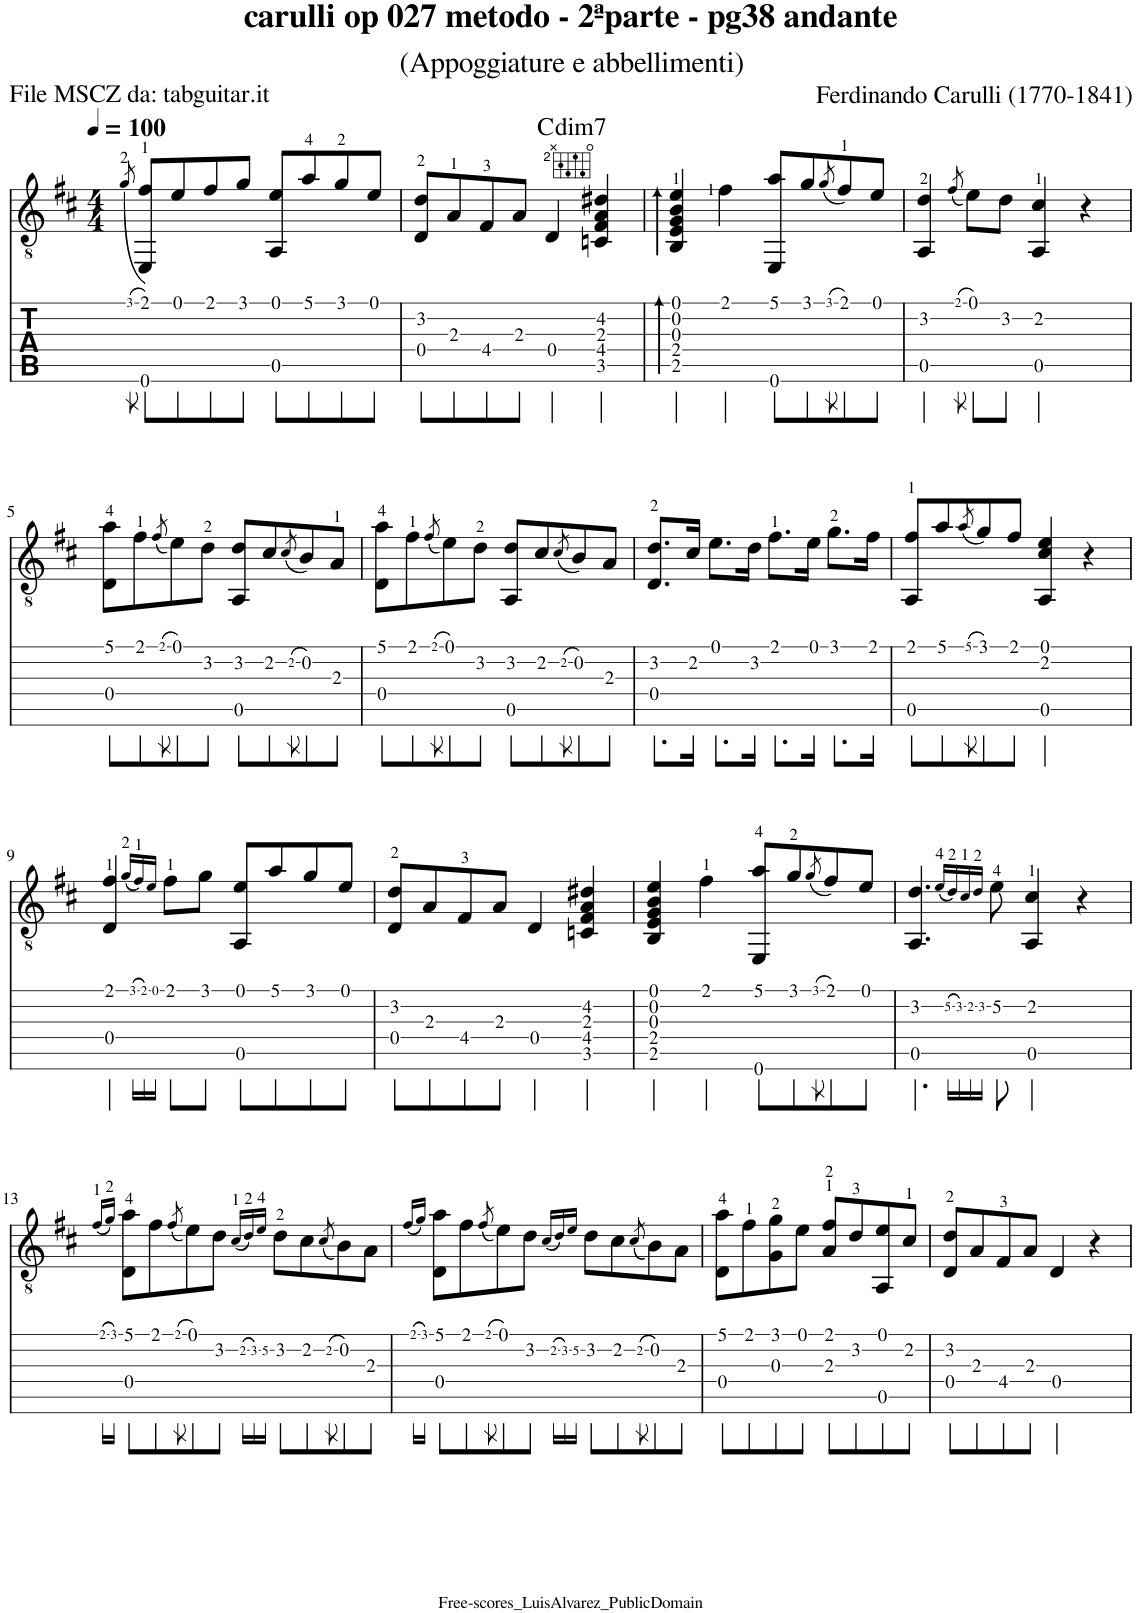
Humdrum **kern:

**kern	**kern	**harte
*part2	*part1	*part1
*staff2	*staff1	*
*I"Chitarra classica (Intavolatura)	*I"Guitar	*
*stria6	*	*
*	*clefGv2	*
*k[f#c#]	*k[f#c#]	*
*M4/4	*M4/4	*
*MM100	*MM100	*
=1	=1	=1
(8qg\	(8qg/	.
8EE\ 8f#\L)	8EE/ 8f#/L)	.
8e\	8e/	.
8f#\	8f#/	.
8g\J	8g/J	.
8AA\ 8e\L	8AA/ 8e/L	.
8a\	8a/	.
8g\	8g/	.
8e\J	8e/J	.
=2	=2	=2
8D\ 8d\L	8D/ 8d/L	.
8A\	8A/	.
8F#\	8F#/	.
8A\J	8A/J	.
4D\	4D/	.
!	!	!LO:H:kt=dim7
4Cn\ 4F#\ 4A\ 4d#X\	4Cn/ 4F#/ 4A/ 4d#X/	C:dim7
=3	=3	=3
4BB\:: 4E\:: 4G\:: 4B\:: 4e\::	4BB/:: 4E/:: 4G/:: 4B/:: 4e/::	.
4f#\	4f#\	.
8EE\ 8a\L	8EE/ 8a/L	.
8g\	8g/	.
(8qg\	(8qg/	.
8f#\)	8f#/)	.
8e\J	8e/J	.
=4	=4	=4
4AA\ 4d\	4AA/ 4d/	.
(8qf#\	(8qf#/	.
8e\L)	8e\L)	.
8d\J	8d\J	.
4AA\ 4c#\	4AA/ 4c#/	.
4r	4r	.
!!LO:LB:g=z
=5	=5	=5
8D\ 8a\L	8D\ 8a\L	.
8f#\	8f#\	.
(8qf#\	(8qf#/	.
8e\)	8e\)	.
8d\J	8d\J	.
8AA\ 8d\L	8AA/ 8d/L	.
8c#\	8c#/	.
(8qc#\	(8qc#/	.
8B\)	8B/)	.
8A\J	8A/J	.
=6	=6	=6
8D\ 8a\L	8D\ 8a\L	.
8f#\	8f#\	.
(8qf#\	(8qf#/	.
8e\)	8e\)	.
8d\J	8d\J	.
8AA\ 8d\L	8AA/ 8d/L	.
8c#\	8c#/	.
(8qc#\	(8qc#/	.
8B\)	8B/)	.
8A\J	8A/J	.
=7	=7	=7
8.D\ 8.d\L	8.D/ 8.d/L	.
16c#\Jk	16c#/Jk	.
8.e\L	8.e\L	.
16d\Jk	16d\Jk	.
8.f#\L	8.f#\L	.
16e\Jk	16e\Jk	.
8.g\L	8.g\L	.
16f#\Jk	16f#\Jk	.
=8	=8	=8
8AA\ 8f#\L	8AA/ 8f#/L	.
8a\	8a/	.
(8qa\	(8qa/	.
8g\)	8g/)	.
8f#\J	8f#/J	.
4AA\ 4c#\ 4e\	4AA/ 4c#/ 4e/	.
4r	4r	.
!!LO:LB:g=z
=9	=9	=9
4D\ 4f#\	4D/ 4f#/	.
(16qg\LL	(16qg/LL	.
16qf#\)	16qf#/)	.
16qe\JJ	16qe/JJ	.
8f#\L	8f#\L	.
8g\J	8g\J	.
8AA\ 8e\L	8AA/ 8e/L	.
8a\	8a/	.
8g\	8g/	.
8e\J	8e/J	.
=10	=10	=10
8D\ 8d\L	8D/ 8d/L	.
8A\	8A/	.
8F#\	8F#/	.
8A\J	8A/J	.
4D\	4D/	.
4Cn\ 4F#\ 4A\ 4d#X\	4Cn/ 4F#/ 4A/ 4d#X/	.
=11	=11	=11
4BB\ 4E\ 4G\ 4B\ 4e\	4BB/ 4E/ 4G/ 4B/ 4e/	.
4f#\	4f#\	.
8EE\ 8a\L	8EE/ 8a/L	.
8g\	8g/	.
(8qg\	(8qg/	.
8f#\)	8f#/)	.
8e\J	8e/J	.
=12	=12	=12
4.AA\ 4.d\	4.AA/ 4.d/	.
(16qe\LL	(16qe/LL	.
16qd\)	16qd/)	.
16qc#\	16qc#/	.
16qd\JJ	16qd/JJ	.
8e\	8e\	.
4AA\ 4c#\	4AA/ 4c#/	.
4r	4r	.
!!LO:LB:g=z
=13	=13	=13
(16qf#\LL	(16qf#/LL	.
16qg\JJ)	16qg/JJ)	.
8D\ 8a\L	8D\ 8a\L	.
8f#\	8f#\	.
(8qf#\	(8qf#/	.
8e\)	8e\)	.
8d\J	8d\J	.
(16qc#\LL	(16qc#/LL	.
16qd\)	16qd/)	.
16qe\JJ	16qe/JJ	.
8d\L	8d\L	.
8c#\	8c#\	.
(8qc#\	(8qc#/	.
8B\)	8B\)	.
8A\J	8A\J	.
=14	=14	=14
(16qf#\LL	(16qf#/LL	.
16qg\JJ)	16qg/JJ)	.
8D\ 8a\L	8D\ 8a\L	.
8f#\	8f#\	.
(8qf#\	(8qf#/	.
8e\)	8e\)	.
8d\J	8d\J	.
(16qc#\LL	(16qc#/LL	.
16qd\)	16qd/)	.
16qe\JJ	16qe/JJ	.
8d\L	8d\L	.
8c#\	8c#\	.
(8qc#\	(8qc#/	.
8B\)	8B\)	.
8A\J	8A\J	.
=15	=15	=15
8D\ 8a\L	8D\ 8a\L	.
8f#\	8f#\	.
8G\ 8g\	8G\ 8g\	.
8e\J	8e\J	.
8A\ 8f#\L	8A/ 8f#/L	.
8d\	8d/	.
8AA\ 8e\	8AA/ 8e/	.
8c#\J	8c#/J	.
=16	=16	=16
8D\ 8d\L	8D/ 8d/L	.
8A\	8A/	.
8F#\	8F#/	.
8A\J	8A/J	.
4D\	4D/	.
4r	4r	.
=	=	=
*-	*-	*-
